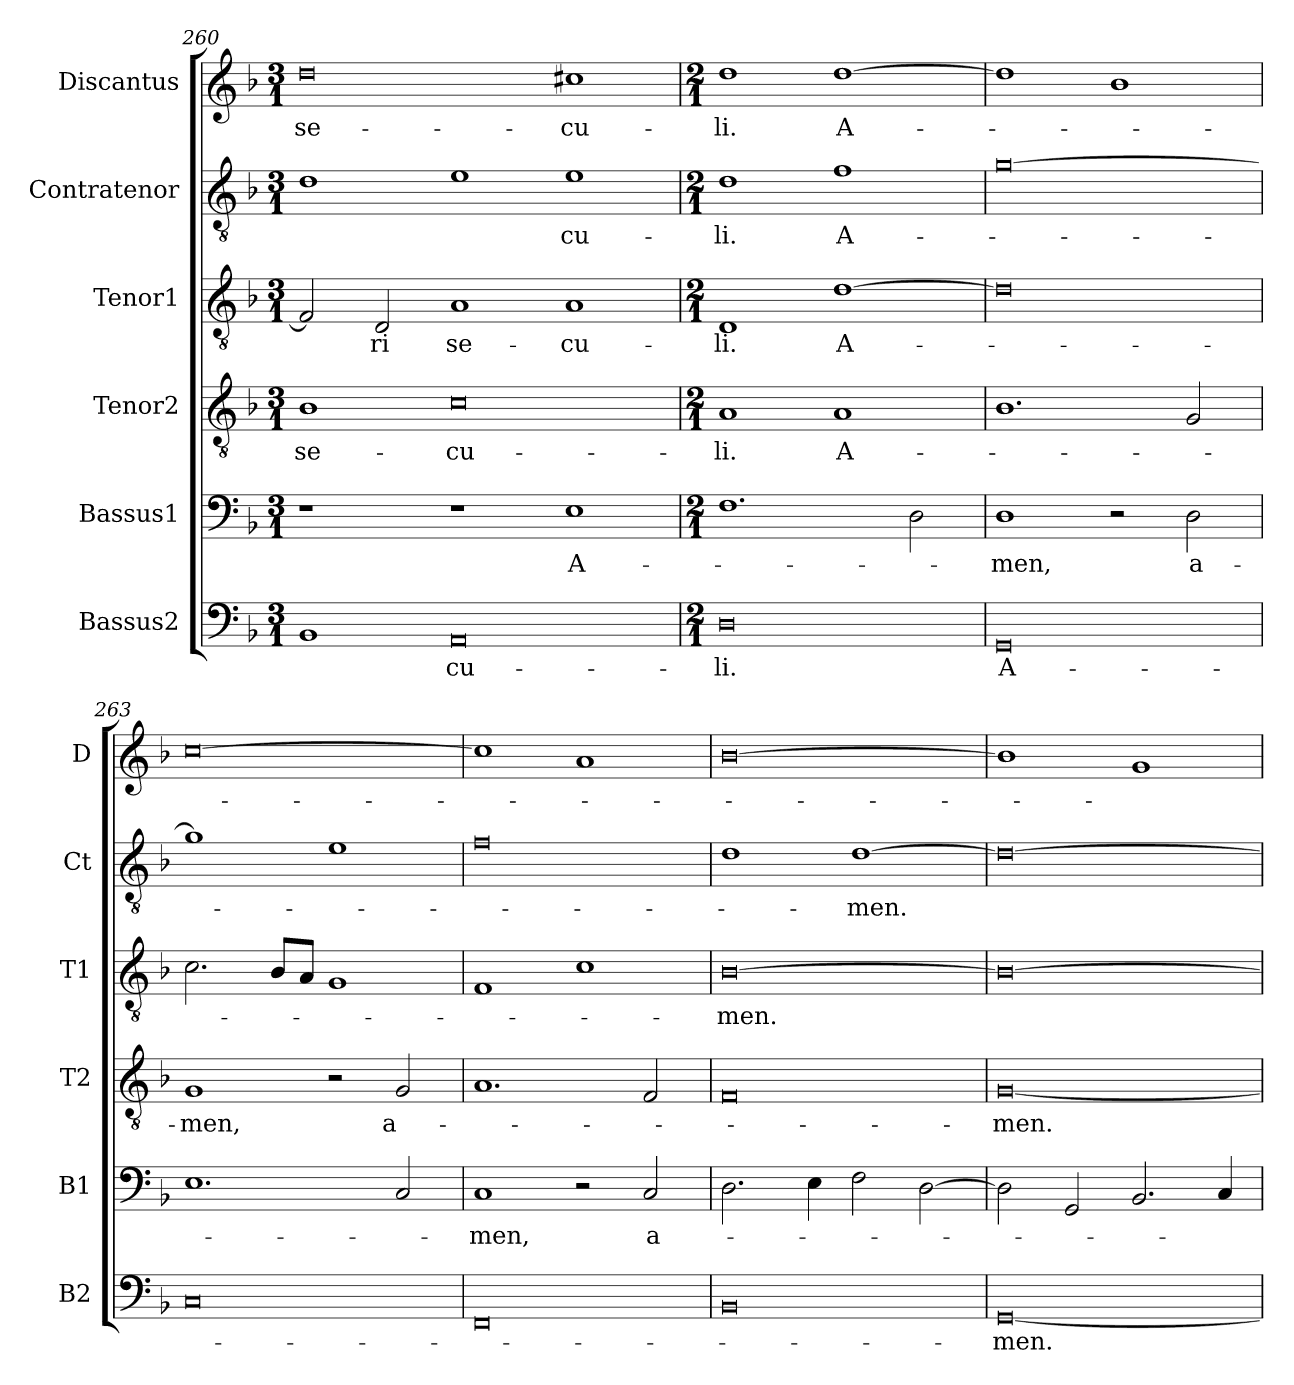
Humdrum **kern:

**kern	**text	**kern	**text	**kern	**text	**kern	**text	**kern	**text	**kern	**text
*part6	*part6	*part5	*part5	*part4	*part4	*part3	*part3	*part2	*part2	*part1	*part1
*staff6	*staff6	*staff5	*staff5	*staff4	*staff4	*staff3	*staff3	*staff2	*staff2	*staff1	*staff1
*I"Bassus2	*	*I"Bassus1	*	*I"Tenor2	*	*I"Tenor1	*	*I"Contratenor	*	*I"Discantus	*
*I'B2	*	*I'B1	*	*I'T2	*	*I'T1	*	*I'Ct	*	*I'D	*
*clefF4	*	*clefF4	*	*clefGv2	*	*clefGv2	*	*clefGv2	*	*clefG2	*
*k[b-]	*	*k[b-]	*	*k[b-]	*	*k[b-]	*	*k[b-]	*	*k[b-]	*
*M3/1	*	*M3/1	*	*M3/1	*	*M3/1	*	*M3/1	*	*M3/1	*
=260	=260	=260	=260	=260	=260	=260	=260	=260	=260	=260	=260
1BB-	.	1r	.	1B-	se-	2F/]	.	1d	.	0dd	se-
.	.	.	.	.	.	2D/	-ri	.	.	.	.
0AA	-cu-	1r	.	0c	-cu-	1A	se-	1e	.	.	.
.	.	1E	A-	.	.	1A	-cu-	1e	-cu-	1cc#X	-cu-
=261	=261	=261	=261	=261	=261	=261	=261	=261	=261	=261	=261
*M2/1	*	*M2/1	*	*M2/1	*	*M2/1	*	*M2/1	*	*M2/1	*
0D	-li.	1.F	.	1A	-li.	1D	-li.	1d	-li.	1dd	-li.
.	.	.	.	1A	A-	[1d	A-	1f	A-	[1dd	A-
.	.	2D\	.	.	.	.	.	.	.	.	.
=262	=262	=262	=262	=262	=262	=262	=262	=262	=262	=262	=262
0GG	A-	1D	-men,	1.B-	.	0d]	.	[0g	.	1dd]	.
.	.	2r	.	.	.	.	.	.	.	1b-	.
.	.	2D\	a-	2G/	.	.	.	.	.	.	.
=263	=263	=263	=263	=263	=263	=263	=263	=263	=263	=263	=263
0C	.	1.E	.	1G	-men,	2.c\	.	1g]	.	[0cc	.
.	.	.	.	.	.	8B-/L	.	.	.	.	.
.	.	.	.	.	.	8A/J	.	.	.	.	.
.	.	.	.	2r	.	1G	.	1e	.	.	.
.	.	2C/	.	2G/	a-	.	.	.	.	.	.
=264	=264	=264	=264	=264	=264	=264	=264	=264	=264	=264	=264
0FF	.	1C	-men,	1.A	.	1F	.	0f	.	1cc]	.
.	.	2r	.	.	.	1c	.	.	.	1a	.
.	.	2C/	a-	2F/	.	.	.	.	.	.	.
=265	=265	=265	=265	=265	=265	=265	=265	=265	=265	=265	=265
0BB-	.	2.D\	.	0F	.	[0B-	-men.	1d	.	[0b-	.
.	.	4E\	.	.	.	.	.	.	.	.	.
.	.	2F\	.	.	.	.	.	[1d	-men.	.	.
.	.	[2D\	.	.	.	.	.	.	.	.	.
=266	=266	=266	=266	=266	=266	=266	=266	=266	=266	=266	=266
[0GG	-men.	2D\]	.	[0G	-men.	0B-_	.	0d_	.	1b-]	.
.	.	2GG/	.	.	.	.	.	.	.	.	.
.	.	2.BB-/	.	.	.	.	.	.	.	1g	.
.	.	4C/	.	.	.	.	.	.	.	.	.
=	=	=	=	=	=	=	=	=	=	=	=
*-	*-	*-	*-	*-	*-	*-	*-	*-	*-	*-	*-
